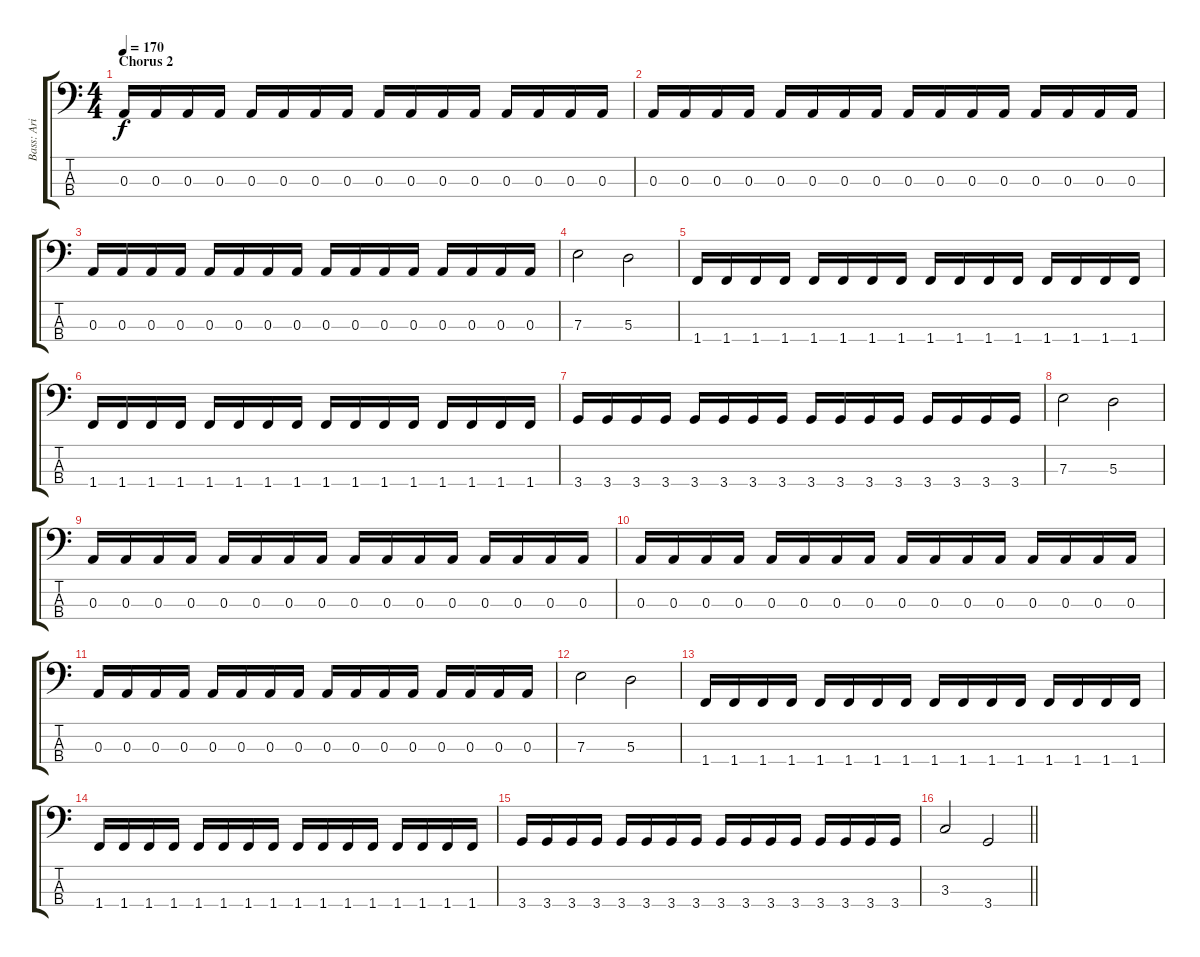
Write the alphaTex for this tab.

\track ("Bass: Ari Katajamäki" "Bass: Ari ") {instrument electricbassfinger}
\staff {score tabs}
\tuning (G2 D2 A1 E1) {hide}
\ts (4 4)
\section ("" "Chorus 2")
\tempo 170
\clef f4
\ks aminor
0.3.16{dy f} 0.3.16 0.3.16 0.3.16 0.3.16 0.3.16 0.3.16 0.3.16 0.3.16 0.3.16 0.3.16 0.3.16 0.3.16 0.3.16 0.3.16 0.3.16 |
0.3.16 0.3.16 0.3.16 0.3.16 0.3.16 0.3.16 0.3.16 0.3.16 0.3.16 0.3.16 0.3.16 0.3.16 0.3.16 0.3.16 0.3.16 0.3.16 |
0.3.16 0.3.16 0.3.16 0.3.16 0.3.16 0.3.16 0.3.16 0.3.16 0.3.16 0.3.16 0.3.16 0.3.16 0.3.16 0.3.16 0.3.16 0.3.16 |
7.3.2 5.3.2 |
1.4.16 1.4.16 1.4.16 1.4.16 1.4.16 1.4.16 1.4.16 1.4.16 1.4.16 1.4.16 1.4.16 1.4.16 1.4.16 1.4.16 1.4.16 1.4.16 |
1.4.16 1.4.16 1.4.16 1.4.16 1.4.16 1.4.16 1.4.16 1.4.16 1.4.16 1.4.16 1.4.16 1.4.16 1.4.16 1.4.16 1.4.16 1.4.16 |
3.4.16 3.4.16 3.4.16 3.4.16 3.4.16 3.4.16 3.4.16 3.4.16 3.4.16 3.4.16 3.4.16 3.4.16 3.4.16 3.4.16 3.4.16 3.4.16 |
7.3.2 5.3.2 |
0.3.16 0.3.16 0.3.16 0.3.16 0.3.16 0.3.16 0.3.16 0.3.16 0.3.16 0.3.16 0.3.16 0.3.16 0.3.16 0.3.16 0.3.16 0.3.16 |
0.3.16 0.3.16 0.3.16 0.3.16 0.3.16 0.3.16 0.3.16 0.3.16 0.3.16 0.3.16 0.3.16 0.3.16 0.3.16 0.3.16 0.3.16 0.3.16 |
0.3.16 0.3.16 0.3.16 0.3.16 0.3.16 0.3.16 0.3.16 0.3.16 0.3.16 0.3.16 0.3.16 0.3.16 0.3.16 0.3.16 0.3.16 0.3.16 |
7.3.2 5.3.2 |
1.4.16 1.4.16 1.4.16 1.4.16 1.4.16 1.4.16 1.4.16 1.4.16 1.4.16 1.4.16 1.4.16 1.4.16 1.4.16 1.4.16 1.4.16 1.4.16 |
1.4.16 1.4.16 1.4.16 1.4.16 1.4.16 1.4.16 1.4.16 1.4.16 1.4.16 1.4.16 1.4.16 1.4.16 1.4.16 1.4.16 1.4.16 1.4.16 |
3.4.16 3.4.16 3.4.16 3.4.16 3.4.16 3.4.16 3.4.16 3.4.16 3.4.16 3.4.16 3.4.16 3.4.16 3.4.16 3.4.16 3.4.16 3.4.16 |
\barLineRight lightlight
3.3.2 3.4.2
